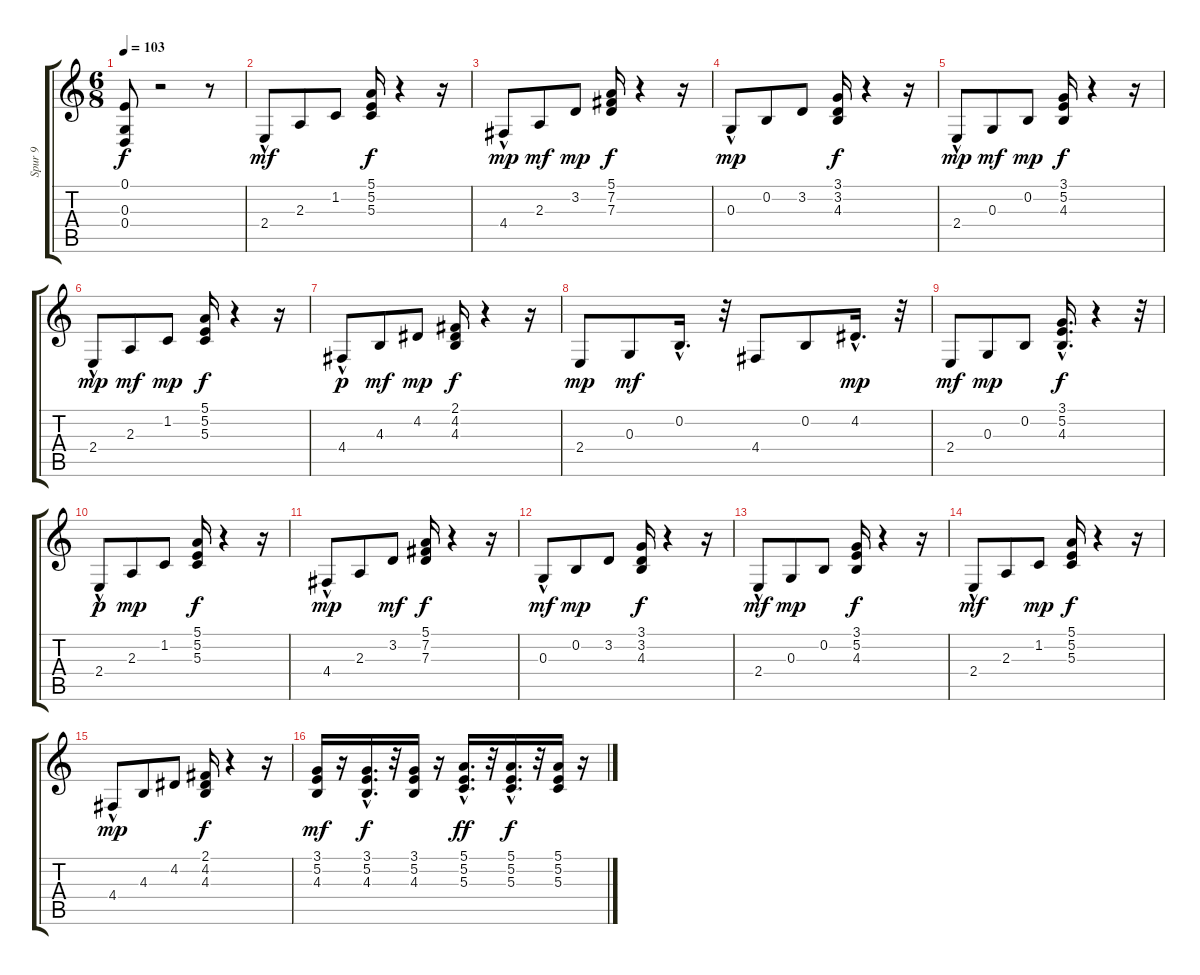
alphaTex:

\track ("Spur 9" "Spur 9") {instrument acousticgrandpiano}
\staff {score tabs}
\tuning (E4 B3 G3 D3 A2 E2) {hide}
\ts (6 8)
\tempo 103
\clef g2
\ks c
(0.1 0.3 0.4).8{dy f} r.2 r.8 |
2.4{hac}.8{dy mf volume 11} 2.3.8 1.2.8 (5.1 5.2 5.3).16{dy f} r.4 r.16 |
4.4{hac}.8{dy mp} 2.3.8{dy mf} 3.2.8{dy mp} (5.1 7.2 7.3).16{dy f} r.4 r.16 |
0.3{hac}.8{dy mp} 0.2.8 3.2.8 (3.1 3.2 4.3).16{dy f} r.4 r.16 |
2.4{hac}.8{dy mp} 0.3.8{dy mf} 0.2.8{dy mp} (3.1 5.2 4.3).16{dy f} r.4 r.16 |
2.4{hac}.8{dy mp} 2.3.8{dy mf} 1.2.8{dy mp} (5.1 5.2 5.3).16{dy f} r.4 r.16 |
4.4{hac}.8{dy p} 4.3.8{dy mf} 4.2.8{dy mp} (2.1 4.2 4.3).16{dy f} r.4 r.16 |
2.4.8{dy mp} 0.3.8{dy mf} 0.2{hac}.16{d} r.32 4.4.8 0.2.8 4.2{hac}.16{d dy mp} r.32 |
2.4.8{dy mf} 0.3.8{dy mp} 0.2.8 (3.1 5.2{hac} 4.3).16{d dy f} r.4 r.32 |
2.4{hac}.8{dy p} 2.3.8{dy mp} 1.2.8 (5.1 5.2 5.3).16{dy f} r.4 r.16 |
4.4{hac}.8{dy mp} 2.3.8 3.2.8{dy mf} (5.1 7.2 7.3).16{dy f} r.4 r.16 |
0.3{hac}.8{dy mf} 0.2.8{dy mp} 3.2.8 (3.1 3.2 4.3).16{dy f} r.4 r.16 |
2.4{hac}.8{dy mf} 0.3.8{dy mp} 0.2.8 (3.1 5.2 4.3).16{dy f} r.4 r.16 |
2.4{hac}.8{dy mf} 2.3.8 1.2.8{dy mp} (5.1 5.2 5.3).16{dy f} r.4 r.16 |
4.4{hac}.8{dy mp} 4.3.8 4.2.8 (2.1 4.2 4.3).16{dy f} r.4 r.16 |
(3.1 5.2 4.3).16{dy mf} r.16 (3.1 5.2{hac} 4.3).16{d dy f} r.32 (3.1 5.2 4.3).16 r.16 (5.1{hac} 5.2{hac} 5.3{hac}).16{d dy ff} r.32 (5.1 5.2{hac} 5.3).16{d dy f} r.32 (5.1 5.2 5.3).16 r.16
